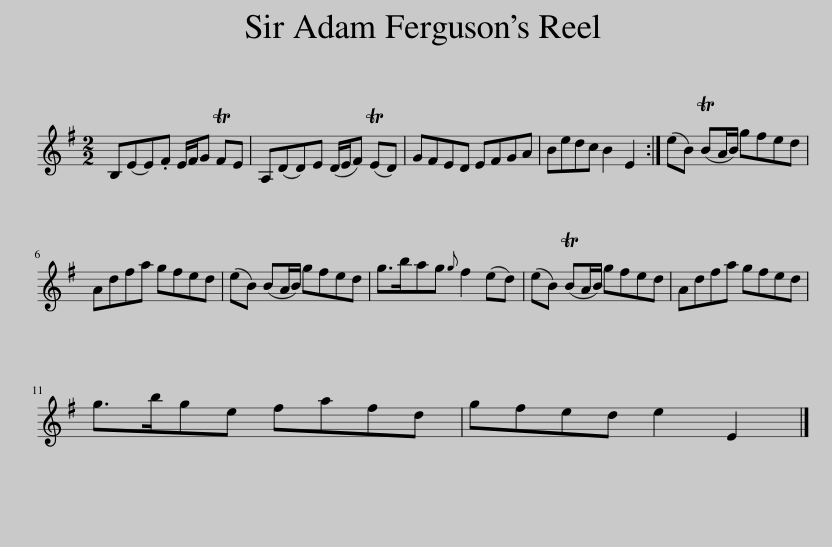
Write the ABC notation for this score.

X:1
L:1/8
M:2/2
I:linebreak $
K:Emin
V:1 treble
V:1
 B,(EE).F E/F/G TFE | A,(DD)E (D/E/F) (TED) | GFED EFGA | Bedc B2 E2 :| (eB) (TBA/B/) gfed |$ %5
 Adfa gfed | (eB) (BA/B/) gfed | g>bag{g} f2 (ed) | (eB) (TBA/B/) gfed | Adfa gfed |$ %10
 g>bge fafd | gfed e2 E2 |] %12
